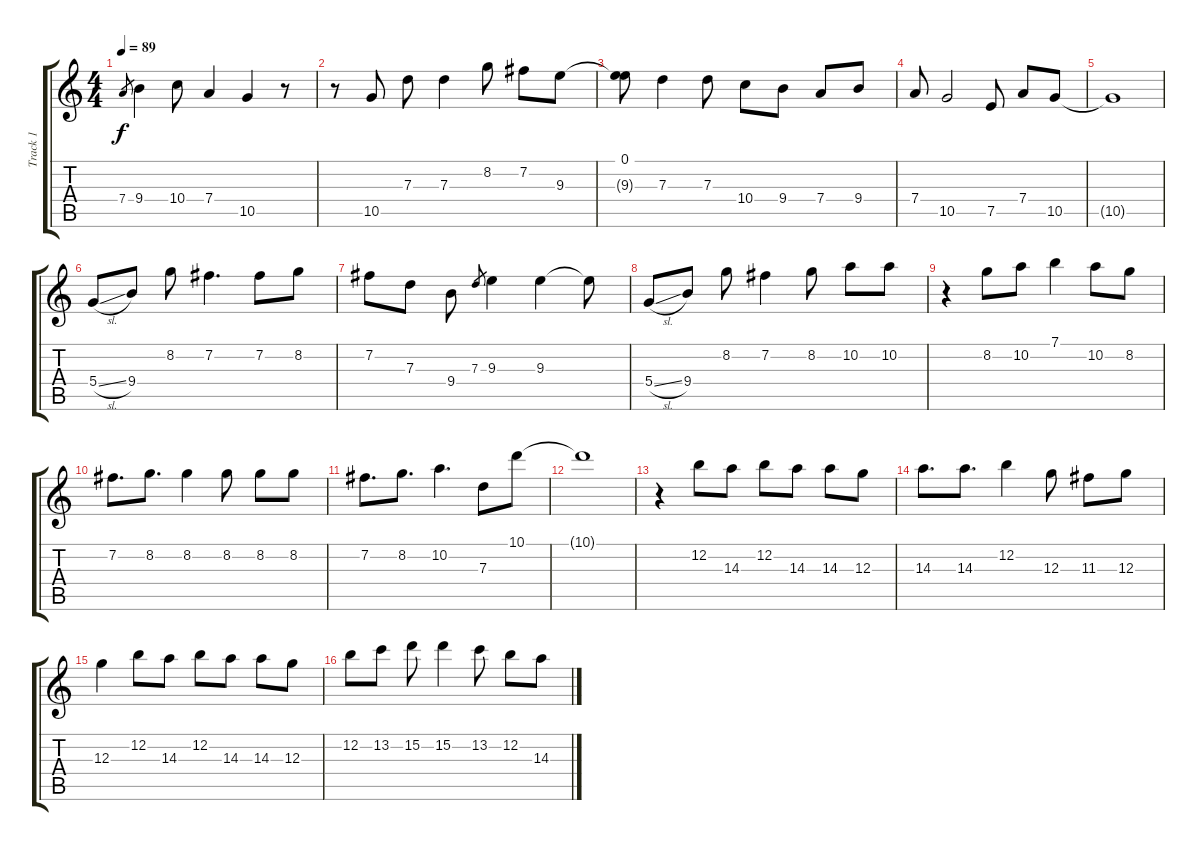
\track ("Track 1" "Track 1") {instrument electricguitarjazz}
\staff {score tabs}
\tuning (E4 B3 G3 D3 A2 E2) {hide}
\ts (4 4)
\tempo 89
\clef g2
\ks c
7.4.8{gr dy f} 9.4.4 10.4.8 7.4.4 10.5.4 r.8 |
r.8 10.5.8 7.3.8 7.3.4 8.2.8 7.2.8 9.3.8 |
(0.1 9.3{t}).8 7.3.4 7.3.8 10.4.8 9.4.8 7.4.8 9.4.8 |
7.4.8 10.5.2 7.5.8 7.4.8 10.5.8 |
10.5{t}.1 |
5.4{sl}.8 9.4.8 8.2.8 7.2.4{d} 7.2.8 8.2.8 |
7.2.8 7.3.8 9.4.8 7.3.8{gr} 9.3.4 9.3.4 9.3{t}.8 |
5.4{sl}.8 9.4.8 8.2.8 7.2.4 8.2.8 10.2.8 10.2.8 |
r.4 8.2.8 10.2.8 7.1.4 10.2.8 8.2.8 |
7.2.8{d} 8.2.8{d} 8.2.4 8.2.8 8.2.8 8.2.8 |
7.2.8{d} 8.2.8{d} 10.2.4{d} 7.3.8 10.1.8 |
10.1{t}.1 |
r.4 12.2.8 14.3.8 12.2.8 14.3.8 14.3.8 12.3.8 |
14.3.8{d} 14.3.8{d} 12.2.4 12.3.8 11.3.8 12.3.8 |
12.3.4 12.2.8 14.3.8 12.2.8 14.3.8 14.3.8 12.3.8 |
12.2.8 13.2.8 15.2.8 15.2.4 13.2.8 12.2.8 14.3.8
